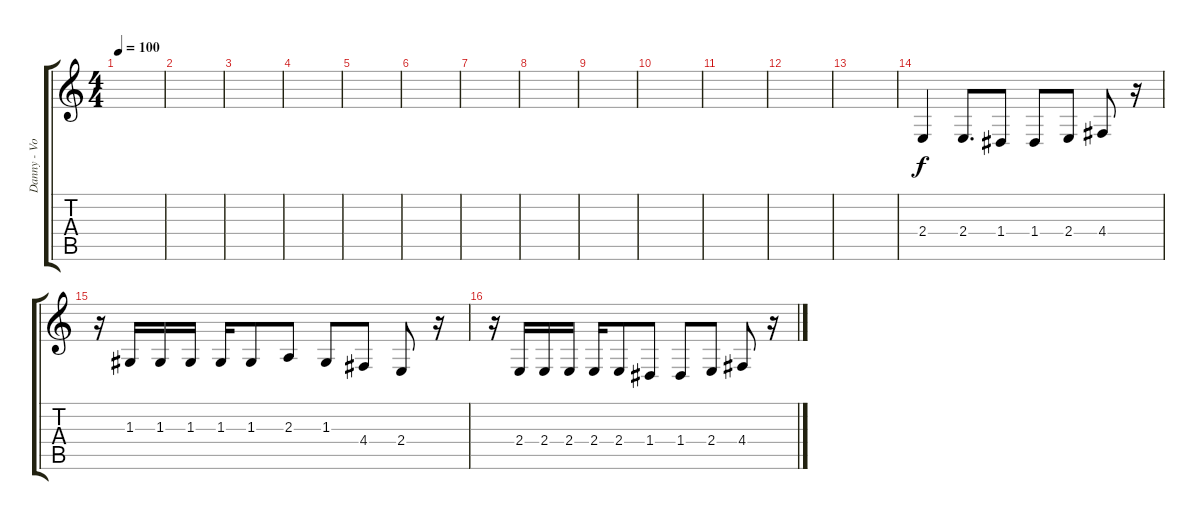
\track ("Danny - Vocals" "Danny - Vo") {instrument clarinet}
\staff {score tabs}
\tuning (E4 B3 G3 D3 A2 E2) {hide}
\ts (4 4)
\tempo 100
\clef g2
\ks c
|
|
|
|
|
|
|
|
|
|
|
|
|
2.4.4 2.4.8{d} 1.4.8 1.4.8 2.4.8 4.4.8 r.16 |
r.16 1.3.16 1.3.16 1.3.16 1.3.16 1.3.8 2.3.8 1.3.8 4.4.8 2.4.8 r.16 |
r.16 2.4.16 2.4.16 2.4.16 2.4.16 2.4.8 1.4.8 1.4.8 2.4.8 4.4.8 r.16
